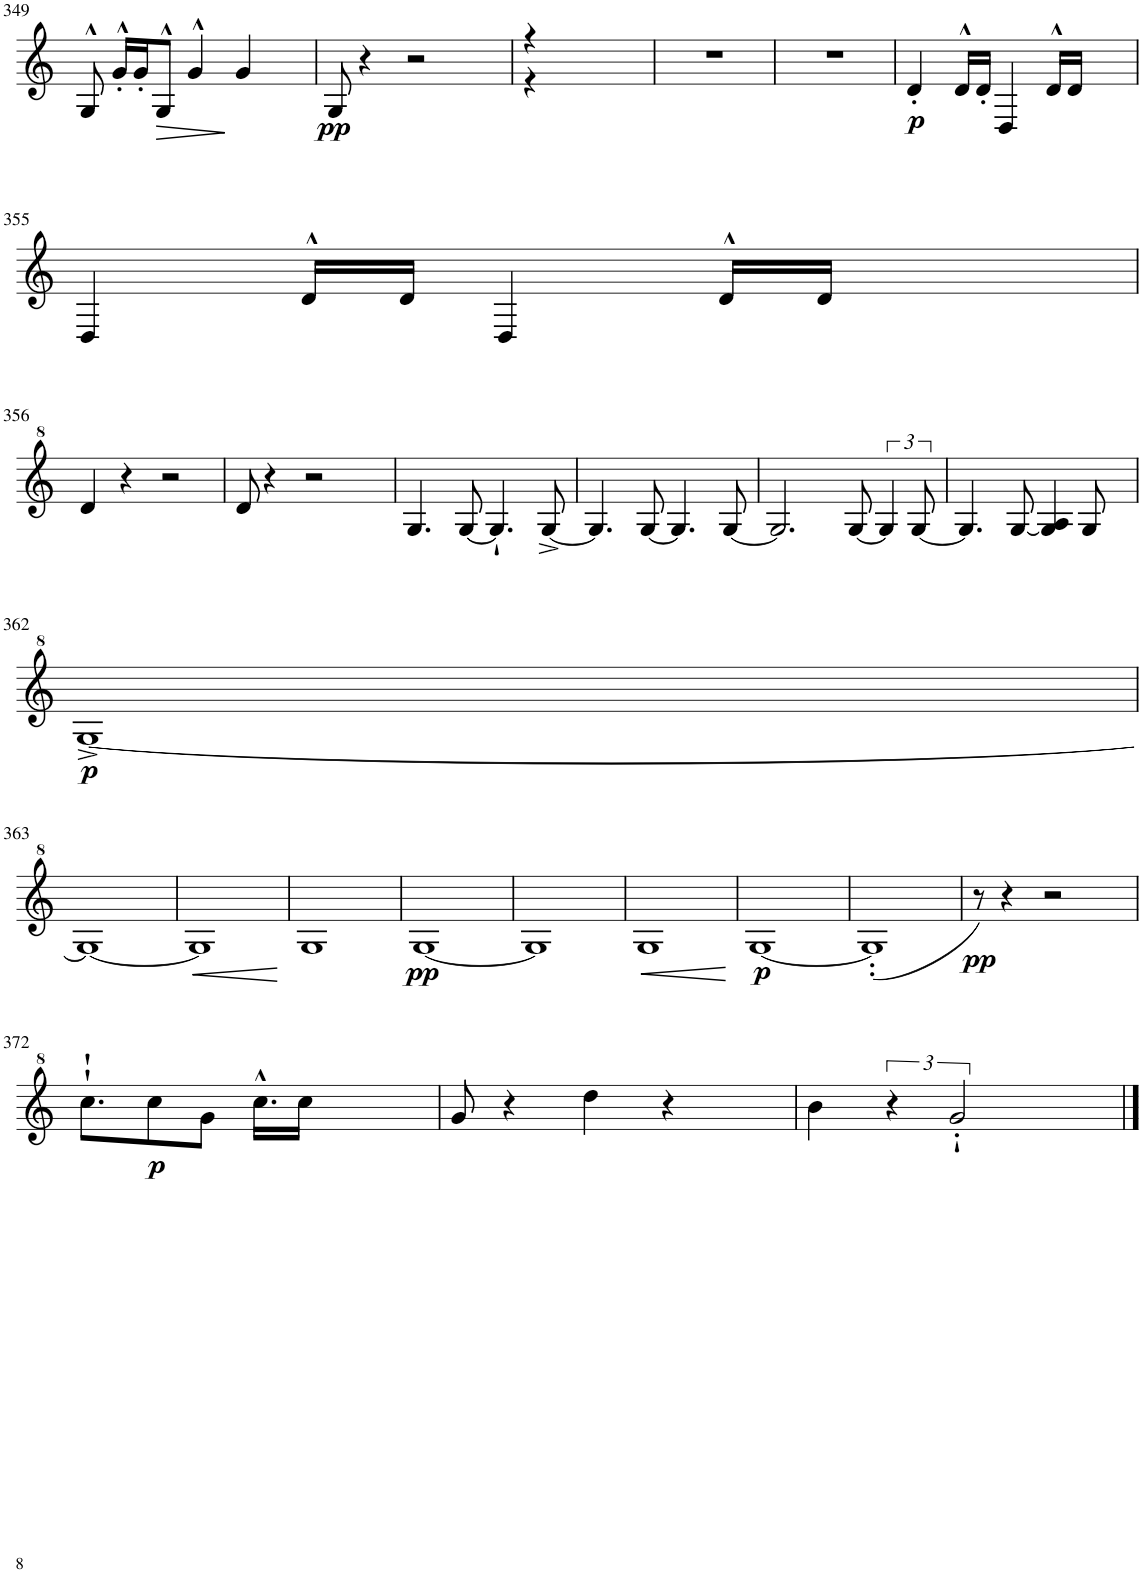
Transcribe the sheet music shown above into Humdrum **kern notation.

**kern	**dynam
*part1	*part1
*staff1	*staff1
!!LO:PB:g=z
*clefG2	*
*k[]	*
*M2/2	*
=349	=349
8G^^/	.
16g'^^/LL	.
16g'/J	.
!	!LO:HP:b
8G^^/J	>
4g^^/	.
4g/	.
8ryy	.
=350	=350
!	!LO:DY:b
8G/	pp
4r	.
2r	.
8ryy	.
=351	=351
*^	*
4r	4r	.
2.ryy	2.ryy	.
*v	*v	*
=352	=352
1r	.
=353	=353
1r	.
=354	=354
!	!LO:DY:b
4d'/	p
16d^^/LL	.
16d'/JJ	.
4D/	.
16d^^/LL	.
16d/JJ	.
4ryy	.
!!LO:LB:g=z
=355	=355
4D/	.
16d^^/LL	.
16d/JJ	.
4D/	.
16d^^/LL	.
16d/JJ	.
4ryy	.
!!LO:LB:g=z
=356	=356
4dd/	.
4r	.
2r	.
=357	=357
8dd/	.
4r	.
2r	.
8ryy	.
=358	=358
4.g/	.
[<8g/	.
4.g`/]	.
[<8g^/	.
=359	=359
4.g/]	.
[<8g/	.
4.g/]	.
[<8g/	.
=360	=360
2.g/]	.
[<8g/	.
8g/_	.
24ryy	.
[<12g/	.
=361	=361
4.g/]	.
24g/]	.
[<8g/	.
4g/] 4a/	.
8g/	.
8ryy	.
!!LO:LB:g=z
=362	=362
!	!LO:DY:b
[<1g^	p
!!LO:LB:g=z
=363	=363
1g_	.
=364	=364
!	!LO:HP:b
1g]	<
.	]
=365	=365
1g	.
=366	=366
!	!LO:DY:b
[<1g	pp
=367	=367
1g]	.
=368	=368
1g	.
.	[
=369	=369
!	!LO:DY:b
[<1g	p
=370	=370
(<1g'']	.
=371	=371
!	!LO:DY:b
8r)	pp
4r	.
2r	.
8ryy	.
!!LO:LB:g=z
=372	=372
8.ccc``\L	.
!	!LO:DY:b
8ccc\	p
8gg\J	.
16.ccc^^\LL	.
16ccc\JJ	.
4ryy	.
8ryy	.
32ryy	.
=373	=373
8gg/	.
4r	.
4ddd\	.
4r	.
8ryy	.
=374	=374
4bb\	.
6r	.
3gg'`/	.
4ryy	.
==	==
*-	*-
